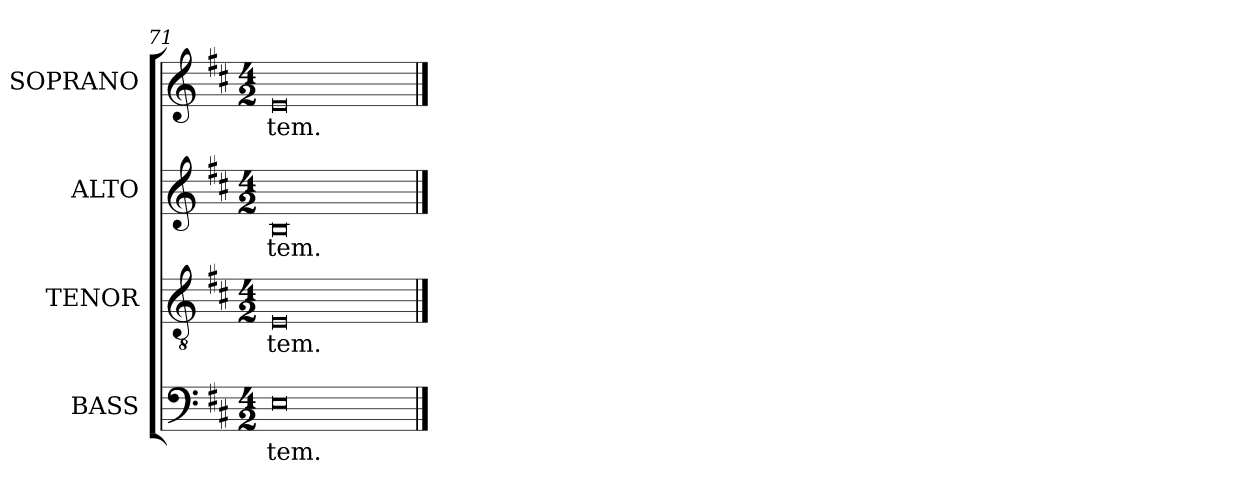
**kern	**text	**kern	**text	**kern	**text	**kern	**text
*part4	*part4	*part3	*part3	*part2	*part2	*part1	*part1
*staff4	*staff4	*staff3	*staff3	*staff2	*staff2	*staff1	*staff1
*I"BASS	*	*I"TENOR	*	*I"ALTO	*	*I"SOPRANO	*
*I'B.	*	*I'T.	*	*I'A.	*	*I'S.	*
*clefF4	*	*clefGv2	*	*clefG2	*	*clefG2	*
*	*	*ITrd7c12	*	*	*	*	*
*k[f#c#]	*	*k[f#c#]	*	*k[f#c#]	*	*k[f#c#]	*
*D:	*	*D:	*	*D:	*	*D:	*
*M4/2	*	*M4/2	*	*M4/2	*	*M4/2	*
=71	=71	=71	=71	=71	=71	=71	=71
!	!LO:LY:b:color=#000000	!	!	!	!	!	!
!	!	!	!LO:LY:b:color=#000000	!	!	!	!
!	!	!	!	!	!LO:LY:b:color=#000000	!	!
!	!	!	!	!	!	!	!LO:LY:b:color=#000000
0Ei	-tem.	0EEi	-tem.	0Bi	-tem.	0ei	-tem.
==	==	==	==	==	==	==	==
*-	*-	*-	*-	*-	*-	*-	*-
